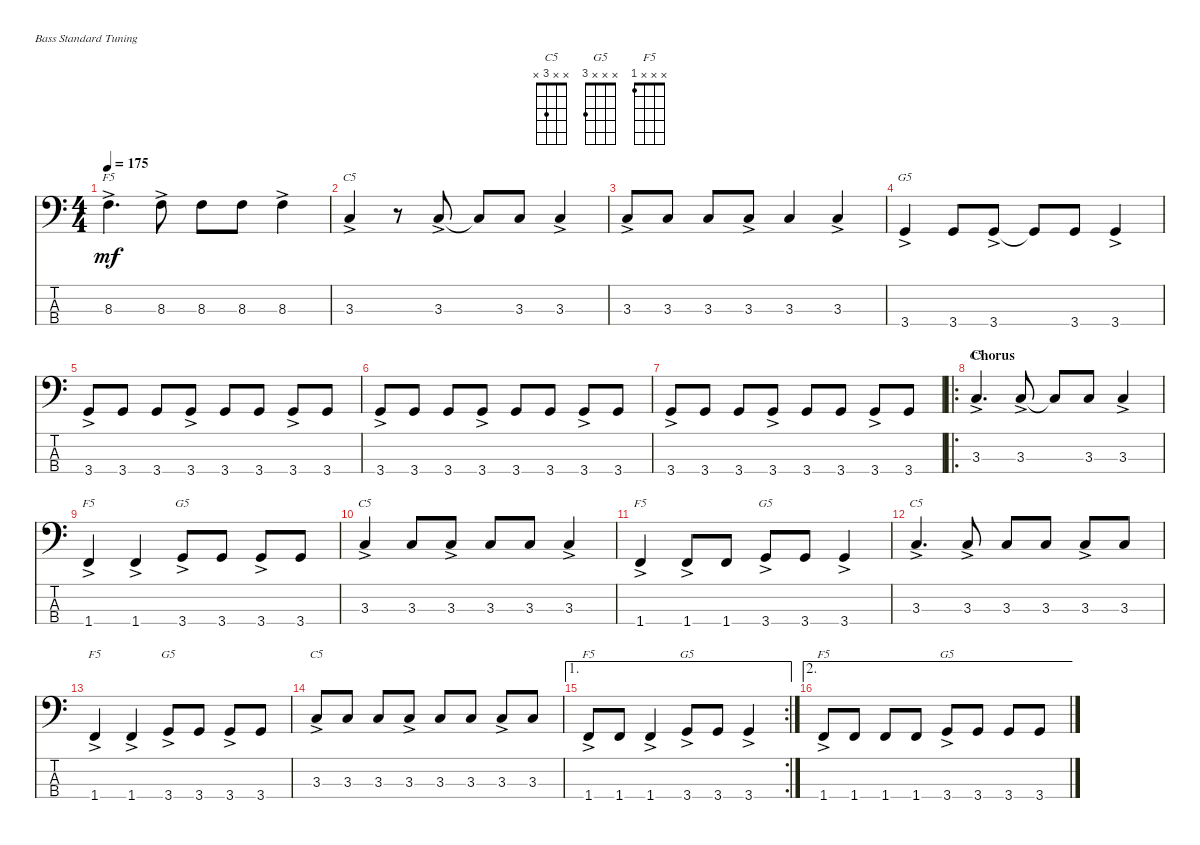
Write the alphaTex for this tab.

\defaultSystemsLayout 4
\bracketExtendMode nobrackets
\singleTrackTrackNamePolicy hidden
\multiTrackTrackNamePolicy hidden
\firstSystemTrackNameOrientation horizontal
\otherSystemsTrackNameOrientation horizontal
\track ("Bass" "Bass") {instrument electricbassfinger}
\staff {score tabs}
\tuning (G2 D2 A1 E1)
\chord ("C5" x x 3 x)
\chord ("G5" x x x 3)
\chord ("F5" x x x 1)
\ts (4 4)
\tempo 175
\clef f4
\ks c
8.3{ac}.4{d ch "F5" dy mf} 8.3{ac}.8 8.3.8 8.3.8 8.3{ac}.4 |
3.3{ac}.4{ch "C5"} r.8 3.3{ac}.8 3.3{t}.8 3.3.8 3.3{ac}.4 |
3.3{ac}.8 3.3.8 3.3.8 3.3{ac}.8 3.3.4 3.3{ac}.4 |
3.4{ac}.4{ch "G5"} 3.4.8 3.4{ac}.8 3.4{t}.8 3.4.8 3.4{ac}.4 |
3.4{ac}.8 3.4.8 3.4.8 3.4{ac}.8 3.4.8 3.4.8 3.4{ac}.8 3.4.8 |
3.4{ac}.8 3.4.8 3.4.8 3.4{ac}.8 3.4.8 3.4.8 3.4{ac}.8 3.4.8 |
3.4{ac}.8 3.4.8 3.4.8 3.4{ac}.8 3.4.8 3.4.8 3.4{ac}.8 3.4.8 |
\ro
\section ("" "Chorus")
3.3{ac}.4{d ch "C5"} 3.3{ac}.8 3.3{t}.8 3.3.8 3.3{ac}.4 |
1.4{ac}.4{ch "F5"} 1.4{ac}.4 3.4{ac}.8{ch "G5"} 3.4.8 3.4{ac}.8 3.4.8 |
3.3{ac}.4{ch "C5"} 3.3.8 3.3{ac}.8 3.3.8 3.3.8 3.3{ac}.4 |
1.4{ac}.4{ch "F5"} 1.4{ac}.8 1.4.8 3.4{ac}.8{ch "G5"} 3.4.8 3.4{ac}.4 |
3.3{ac}.4{d ch "C5"} 3.3{ac}.8 3.3.8 3.3.8 3.3{ac}.8 3.3.8 |
1.4{ac}.4{ch "F5"} 1.4{ac}.4 3.4{ac}.8{ch "G5"} 3.4.8 3.4{ac}.8 3.4.8 |
3.3{ac}.8{ch "C5"} 3.3.8 3.3.8 3.3{ac}.8 3.3.8 3.3.8 3.3{ac}.8 3.3.8 |
\ae 1
\rc 2
1.4{ac}.8{ch "F5"} 1.4.8 1.4{ac}.4 3.4{ac}.8{ch "G5"} 3.4.8 3.4{ac}.4 |
\ae 2
1.4{ac}.8{ch "F5"} 1.4.8 1.4.8 1.4.8 3.4{ac}.8{ch "G5"} 3.4.8 3.4.8 3.4.8
